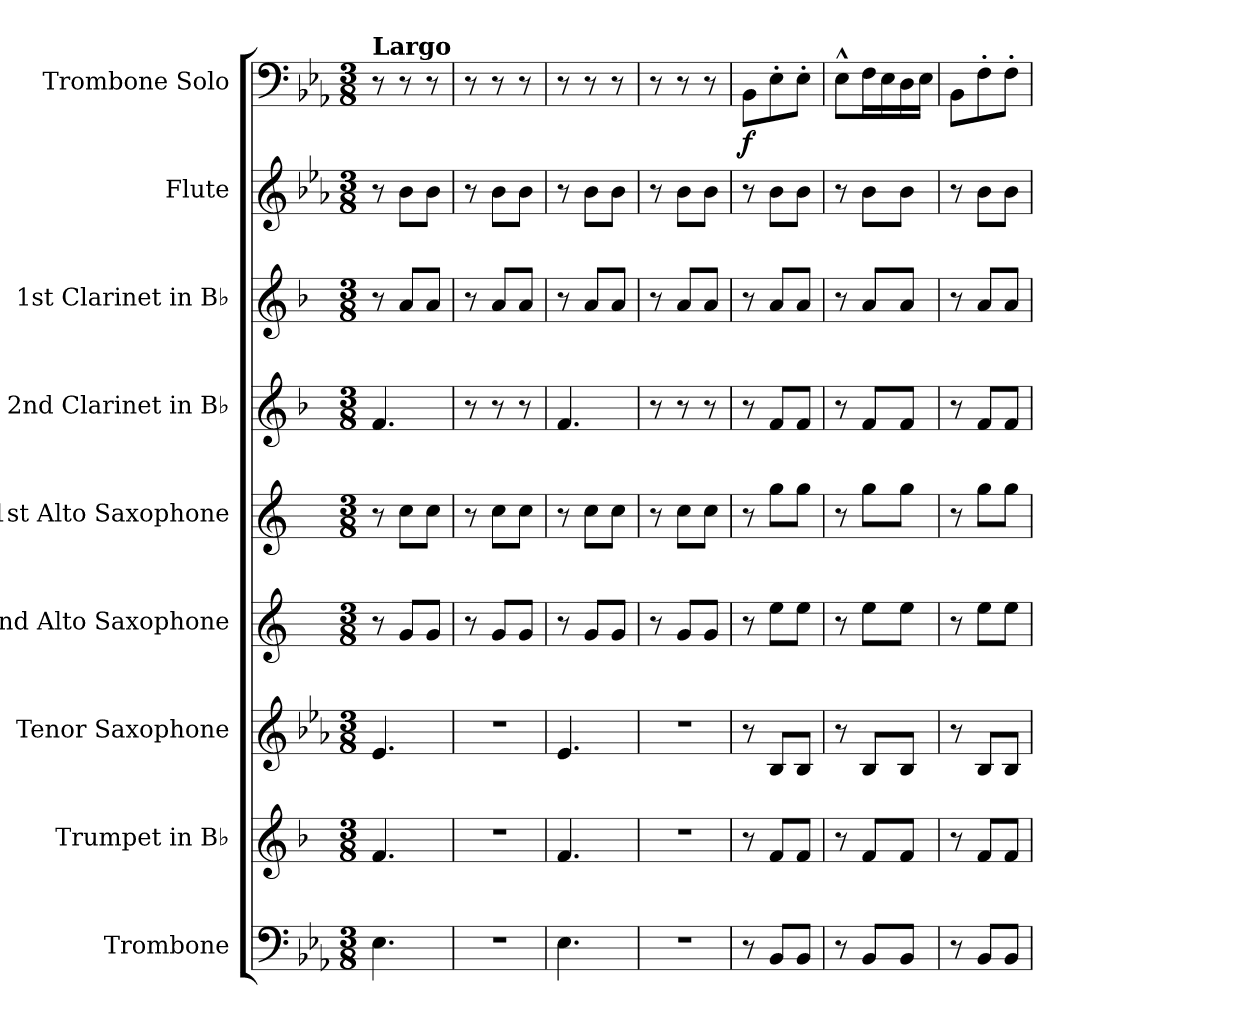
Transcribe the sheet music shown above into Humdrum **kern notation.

**kern	**kern	**kern	**kern	**kern	**kern	**kern	**kern	**kern	**dynam
*part9	*part8	*part7	*part6	*part5	*part4	*part3	*part2	*part1	*part1
*staff9	*staff8	*staff7	*staff6	*staff5	*staff4	*staff3	*staff2	*staff1	*staff1
*I"Trombone	*I"Trumpet in B♭	*I"Tenor Saxophone	*I"2nd Alto Saxophone	*I"1st Alto Saxophone	*I"2nd Clarinet in B♭	*I"1st Clarinet in B♭	*I"Flute	*I"Trombone Solo	*
*I'Tbn.	*	*I'T. Sax.	*I'A. Sax.	*I'A. Sax.	*	*	*I'Fl.	*I'Tbn.	*
*clefF4	*clefG2	*clefG2	*clefG2	*clefG2	*clefG2	*clefG2	*clefG2	*clefF4	*
*	*ITrd1c2	*ITrd8c14	*ITrd5c9	*ITrd5c9	*ITrd1c2	*ITrd1c2	*	*	*
*k[b-e-a-]	*k[b-e-a-]	*k[b-e-a-]	*k[b-e-a-]	*k[b-e-a-]	*k[b-e-a-]	*k[b-e-a-]	*k[b-e-a-]	*k[b-e-a-]	*
*M3/8	*M3/8	*M3/8	*M3/8	*M3/8	*M3/8	*M3/8	*M3/8	*M3/8	*
=1	=1	=1	=1	=1	=1	=1	=1	=1	=1
!	!	!	!	!	!	!	!	!LO:TX:a:B:t=Largo	!
4.E-\	4.e-/	4.E-/	8r	8r	4.e-/	8r	8r	8r	.
.	.	.	8B-/L	8e-\L	.	8g/L	8b-\L	8r	.
.	.	.	8B-/J	8e-\J	.	8g/J	8b-\J	8r	.
=2	=2	=2	=2	=2	=2	=2	=2	=2	=2
4.r	4.r	4.r	8r	8r	8r	8r	8r	8r	.
.	.	.	8B-/L	8e-\L	8r	8g/L	8b-\L	8r	.
.	.	.	8B-/J	8e-\J	8r	8g/J	8b-\J	8r	.
=3	=3	=3	=3	=3	=3	=3	=3	=3	=3
4.E-\	4.e-/	4.E-/	8r	8r	4.e-/	8r	8r	8r	.
.	.	.	8B-/L	8e-\L	.	8g/L	8b-\L	8r	.
.	.	.	8B-/J	8e-\J	.	8g/J	8b-\J	8r	.
=4	=4	=4	=4	=4	=4	=4	=4	=4	=4
4.r	4.r	4.r	8r	8r	8r	8r	8r	8r	.
.	.	.	8B-/L	8e-\L	8r	8g/L	8b-\L	8r	.
.	.	.	8B-/J	8e-\J	8r	8g/J	8b-\J	8r	.
=5	=5	=5	=5	=5	=5	=5	=5	=5	=5
!	!	!	!	!	!	!	!	!	!LO:DY:b
8r	8r	8r	8r	8r	8r	8r	8r	8BB-\L	f
8BB-/L	8e-/L	8BB-/L	8g\L	8b-\L	8e-/L	8g/L	8b-\L	8E-'\	.
8BB-/J	8e-/J	8BB-/J	8g\J	8b-\J	8e-/J	8g/J	8b-\J	8E-'\J	.
=6	=6	=6	=6	=6	=6	=6	=6	=6	=6
8r	8r	8r	8r	8r	8r	8r	8r	8E-^^\L	.
8BB-/L	8e-/L	8BB-/L	8g\L	8b-\L	8e-/L	8g/L	8b-\L	16F\L	.
.	.	.	.	.	.	.	.	16E-\	.
8BB-/J	8e-/J	8BB-/J	8g\J	8b-\J	8e-/J	8g/J	8b-\J	16D\	.
.	.	.	.	.	.	.	.	16E-\JJ	.
=7	=7	=7	=7	=7	=7	=7	=7	=7	=7
8r	8r	8r	8r	8r	8r	8r	8r	8BB-\L	.
8BB-/L	8e-/L	8BB-/L	8g\L	8b-\L	8e-/L	8g/L	8b-\L	8F'\	.
8BB-/J	8e-/J	8BB-/J	8g\J	8b-\J	8e-/J	8g/J	8b-\J	8F'\J	.
=	=	=	=	=	=	=	=	=	=
*-	*-	*-	*-	*-	*-	*-	*-	*-	*-
